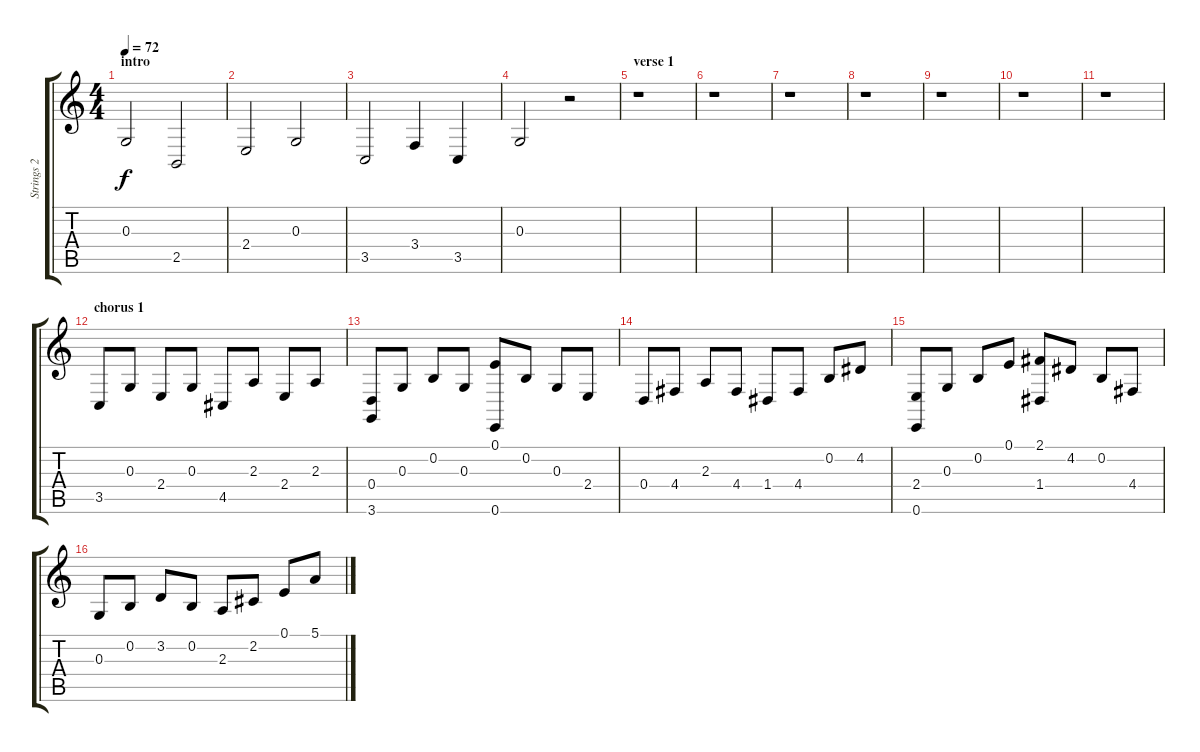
\track ("Strings 2 (May)" "Strings 2 ") {instrument stringensemble1}
\staff {score tabs}
\tuning (E4 B3 G3 D3 A2 E2) {hide}
\ts (4 4)
\section ("" "intro")
\tempo 72
\clef g2
\ks c
0.3.2{dy f instrument stringensemble1} 2.5.2 |
2.4.2 0.3.2 |
3.5.2 3.4.4 3.5.4 |
0.3.2 r.2 |
\section ("" "verse 1")
r.1 |
r.1 |
r.1 |
r.1 |
r.1 |
r.1 |
r.1 |
\section ("" "chorus 1")
3.5.8 0.3.8 2.4.8 0.3.8 4.5.8 2.3.8 2.4.8 2.3.8 |
(0.4 3.6).8 0.3.8 0.2.8 0.3.8 (0.1 0.6).8 0.2.8 0.3.8 2.4.8 |
0.4.8 4.4.8 2.3.8 4.4.8 1.4.8 4.4.8 0.2.8 4.2.8 |
(2.4 0.6).8 0.3.8 0.2.8 0.1.8 (2.1 1.4).8 4.2.8 0.2.8 4.4.8 |
0.3.8 0.2.8 3.2.8 0.2.8 2.3.8 2.2.8 0.1.8 5.1.8
